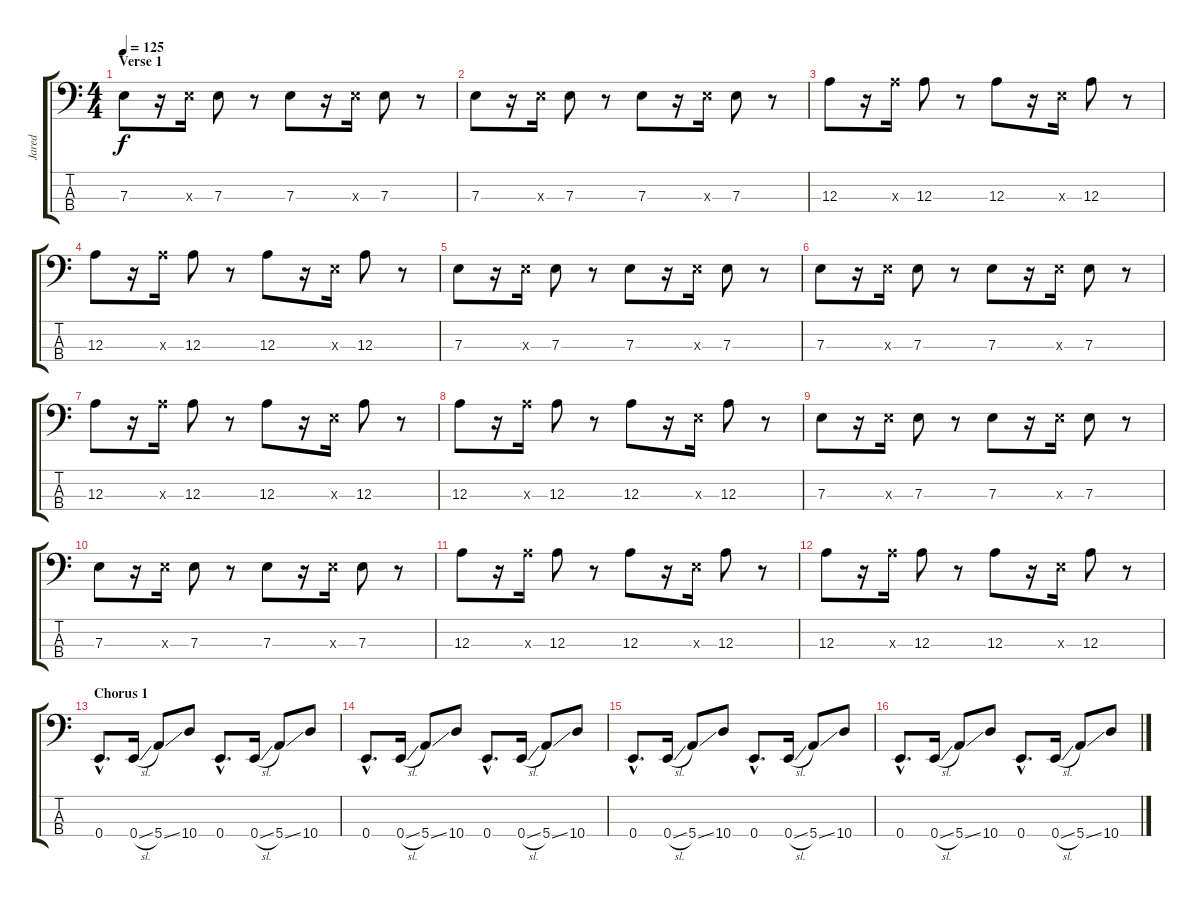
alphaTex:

\track ("Jared" "Jared") {instrument electricbassfinger}
\staff {score tabs}
\tuning (G2 D2 A1 E1) {hide}
\ts (4 4)
\section ("" "Verse 1")
\tempo 125
\clef f4
\ks c
7.3.8{dy f} r.16 7.3{x}.16 7.3.8 r.8 7.3.8 r.16 7.3{x}.16 7.3.8 r.8 |
7.3.8 r.16 7.3{x}.16 7.3.8 r.8 7.3.8 r.16 7.3{x}.16 7.3.8 r.8 |
12.3.8 r.16 12.3{x}.16 12.3.8 r.8 12.3.8 r.16 7.3{x}.16 12.3.8 r.8 |
12.3.8 r.16 12.3{x}.16 12.3.8 r.8 12.3.8 r.16 7.3{x}.16 12.3.8 r.8 |
7.3.8 r.16 7.3{x}.16 7.3.8 r.8 7.3.8 r.16 7.3{x}.16 7.3.8 r.8 |
7.3.8 r.16 7.3{x}.16 7.3.8 r.8 7.3.8 r.16 7.3{x}.16 7.3.8 r.8 |
12.3.8 r.16 12.3{x}.16 12.3.8 r.8 12.3.8 r.16 7.3{x}.16 12.3.8 r.8 |
12.3.8 r.16 12.3{x}.16 12.3.8 r.8 12.3.8 r.16 7.3{x}.16 12.3.8 r.8 |
7.3.8 r.16 7.3{x}.16 7.3.8 r.8 7.3.8 r.16 7.3{x}.16 7.3.8 r.8 |
7.3.8 r.16 7.3{x}.16 7.3.8 r.8 7.3.8 r.16 7.3{x}.16 7.3.8 r.8 |
12.3.8 r.16 12.3{x}.16 12.3.8 r.8 12.3.8 r.16 7.3{x}.16 12.3.8 r.8 |
12.3.8 r.16 12.3{x}.16 12.3.8 r.8 12.3.8 r.16 7.3{x}.16 12.3.8 r.8 |
\section ("" "Chorus 1")
0.4{hac}.8{d} 0.4{sl}.16 5.4{ss}.8 10.4.8 0.4{hac}.8{d} 0.4{sl}.16 5.4{ss}.8 10.4.8 |
0.4{hac}.8{d} 0.4{sl}.16 5.4{ss}.8 10.4.8 0.4{hac}.8{d} 0.4{sl}.16 5.4{ss}.8 10.4.8 |
0.4{hac}.8{d} 0.4{sl}.16 5.4{ss}.8 10.4.8 0.4{hac}.8{d} 0.4{sl}.16 5.4{ss}.8 10.4.8 |
0.4{hac}.8{d} 0.4{sl}.16 5.4{ss}.8 10.4.8 0.4{hac}.8{d} 0.4{sl}.16 5.4{ss}.8 10.4.8
